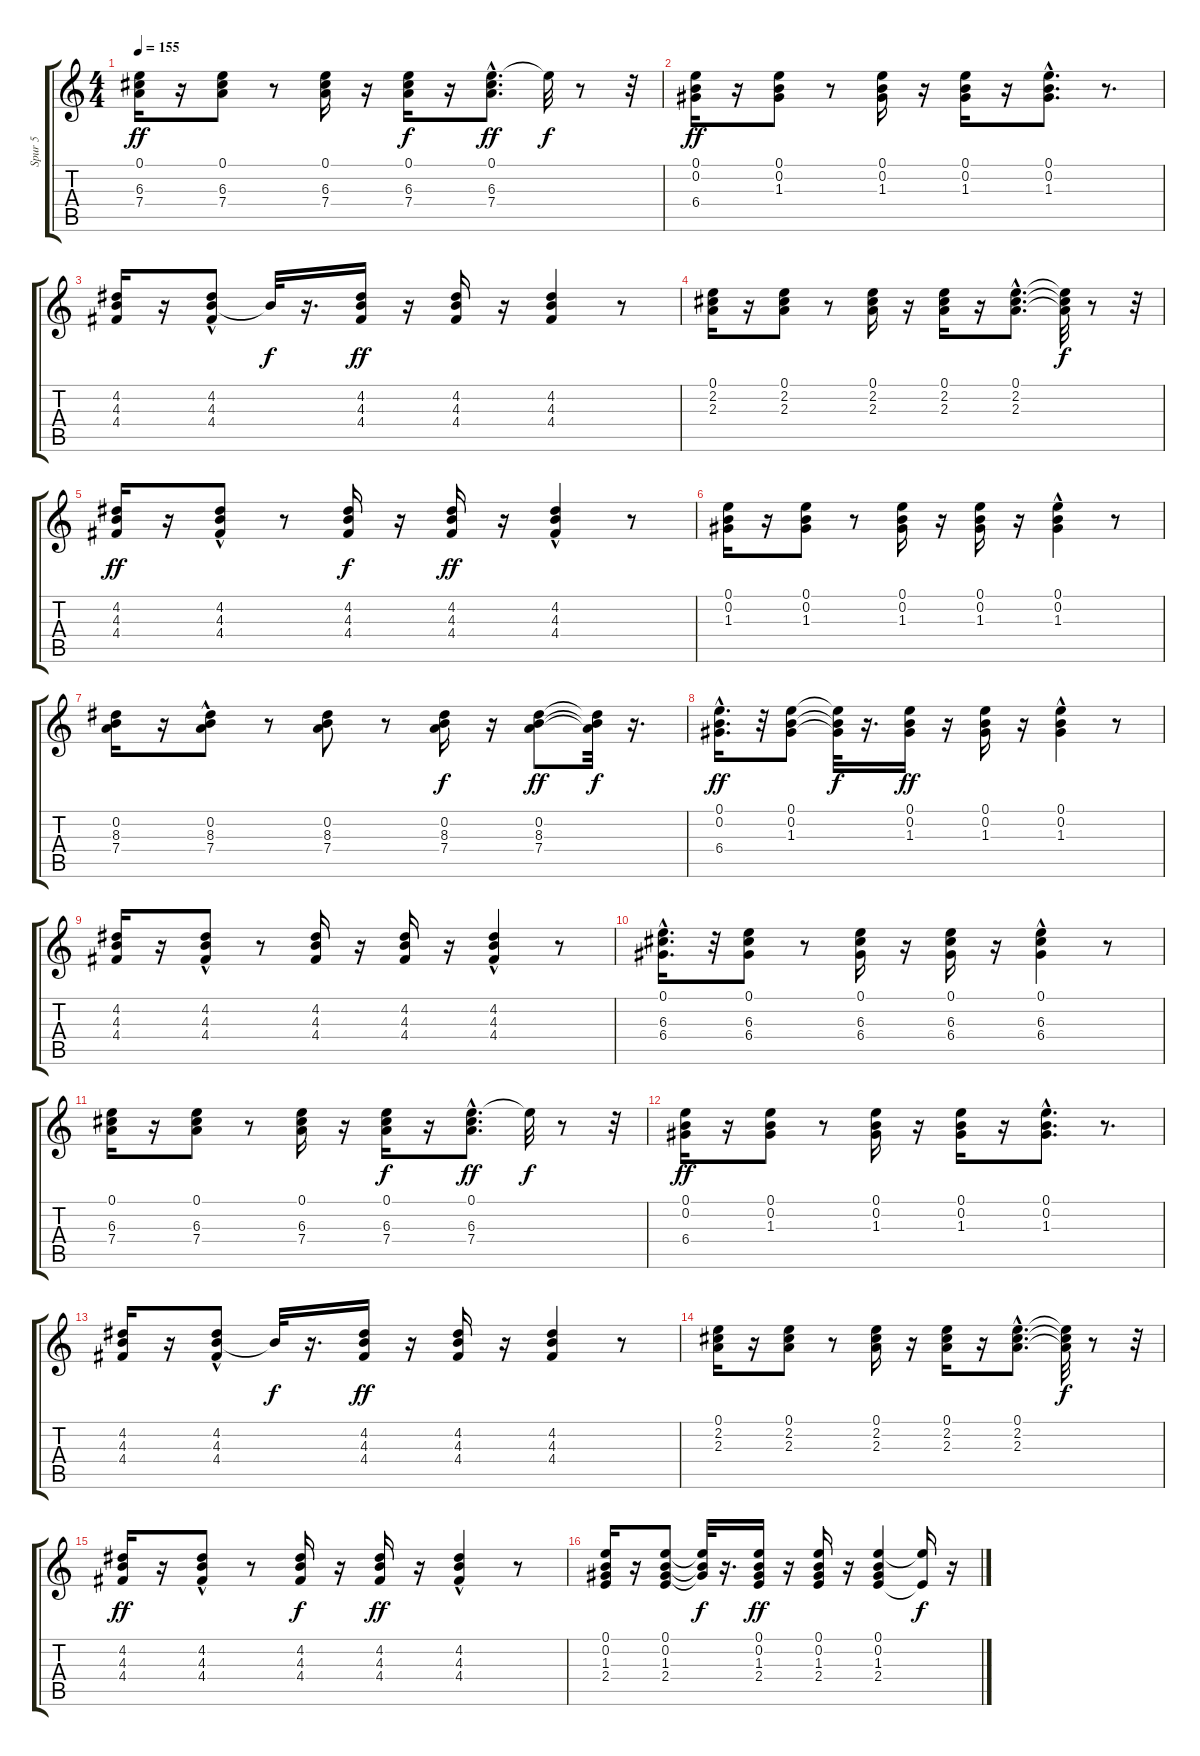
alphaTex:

\track ("Spur 5" "Spur 5") {instrument acousticguitarsteel}
\staff {score tabs}
\tuning (E4 B3 G3 D3 A2 E2) {hide}
\ts (4 4)
\tempo 155
\clef g2
\ks c
(0.1 6.3 7.4).16{dy ff} r.16 (0.1 6.3 7.4).8 r.8 (0.1 6.3 7.4).16 r.16 (0.1 6.3 7.4).16{dy f} r.16 (0.1{hac} 6.3{hac} 7.4).8{d dy ff} 0.1{t}.32{dy f} r.8 r.32 |
(0.1 0.2 6.4).16{dy ff} r.16 (0.1 0.2 1.3).8 r.8 (0.1 0.2 1.3).16 r.16 (0.1 0.2 1.3).16 r.16 (0.1{hac} 0.2{hac} 1.3).8{d} r.8{d} |
(4.2 4.3 4.4).16 r.16 (4.2{hac} 4.3 4.4).8 4.3{t}.32{dy f} r.16{d} (4.2 4.3 4.4).16{dy ff} r.16 (4.2 4.3 4.4).16 r.16 (4.2 4.3 4.4).4 r.8 |
(0.1 2.2 2.3).16 r.16 (0.1 2.2 2.3).8 r.8 (0.1 2.2 2.3).16 r.16 (0.1 2.2 2.3).16 r.16 (0.1{hac} 2.2{hac} 2.3{hac}).8{d} (0.1{t} 2.2{t} 2.3{t}).32{dy f} r.8 r.32 |
(4.2 4.3 4.4).16{dy ff} r.16 (4.2{hac} 4.3 4.4).8 r.8 (4.2 4.3 4.4).16{dy f} r.16 (4.2 4.3 4.4).16{dy ff} r.16 (4.2{hac} 4.3 4.4).4 r.8 |
(0.1 0.2 1.3).16 r.16 (0.1 0.2 1.3).8 r.8 (0.1 0.2 1.3).16 r.16 (0.1 0.2 1.3).16 r.16 (0.1{hac} 0.2 1.3{hac}).4 r.8 |
(0.2 8.3 7.4).16 r.16 (0.2 8.3{hac} 7.4).8 r.8 (0.2 8.3 7.4).8 r.8 (0.2 8.3 7.4).16{dy f} r.16 (0.2 8.3 7.4).8{dy ff} (0.2{t} 8.3{t} 7.4{t}).32{dy f} r.16{d} |
(0.1 0.2 6.4{hac}).16{d dy ff} r.32 (0.1 0.2 1.3).8 (0.1{t} 0.2{t} 1.3{t}).32{dy f} r.16{d} (0.1 0.2 1.3).16{dy ff} r.16 (0.1 0.2 1.3).16 r.16 (0.1 0.2 1.3{hac}).4 r.8 |
(4.2 4.3 4.4).16 r.16 (4.2{hac} 4.3 4.4{hac}).8 r.8 (4.2 4.3 4.4).16 r.16 (4.2 4.3 4.4).16 r.16 (4.2{hac} 4.3 4.4).4 r.8 |
(0.1{hac} 6.3 6.4).16{d} r.32 (0.1 6.3 6.4).8 r.8 (0.1 6.3 6.4).16 r.16 (0.1 6.3 6.4).16 r.16 (0.1{hac} 6.3 6.4{hac}).4 r.8 |
(0.1 6.3 7.4).16 r.16 (0.1 6.3 7.4).8 r.8 (0.1 6.3 7.4).16 r.16 (0.1 6.3 7.4).16{dy f} r.16 (0.1{hac} 6.3{hac} 7.4).8{d dy ff} 0.1{t}.32{dy f} r.8 r.32 |
(0.1 0.2 6.4).16{dy ff} r.16 (0.1 0.2 1.3).8 r.8 (0.1 0.2 1.3).16 r.16 (0.1 0.2 1.3).16 r.16 (0.1{hac} 0.2{hac} 1.3).8{d} r.8{d} |
(4.2 4.3 4.4).16 r.16 (4.2{hac} 4.3 4.4).8 4.3{t}.32{dy f} r.16{d} (4.2 4.3 4.4).16{dy ff} r.16 (4.2 4.3 4.4).16 r.16 (4.2 4.3 4.4).4 r.8 |
(0.1 2.2 2.3).16 r.16 (0.1 2.2 2.3).8 r.8 (0.1 2.2 2.3).16 r.16 (0.1 2.2 2.3).16 r.16 (0.1{hac} 2.2{hac} 2.3{hac}).8{d} (0.1{t} 2.2{t} 2.3{t}).32{dy f} r.8 r.32 |
(4.2 4.3 4.4).16{dy ff} r.16 (4.2{hac} 4.3 4.4).8 r.8 (4.2 4.3 4.4).16{dy f} r.16 (4.2 4.3 4.4).16{dy ff} r.16 (4.2{hac} 4.3 4.4).4 r.8 |
(0.1 0.2 1.3 2.4).16 r.16 (0.1 0.2 1.3 2.4).8 (0.1{t} 0.2{t} 1.3{t}).32{dy f} r.16{d} (0.1 0.2 1.3 2.4).16{dy ff} r.16 (0.1 0.2 1.3 2.4).16 r.16 (0.1 0.2 1.3 2.4).4 (0.1{t} 2.4{t}).16{dy f} r.16
